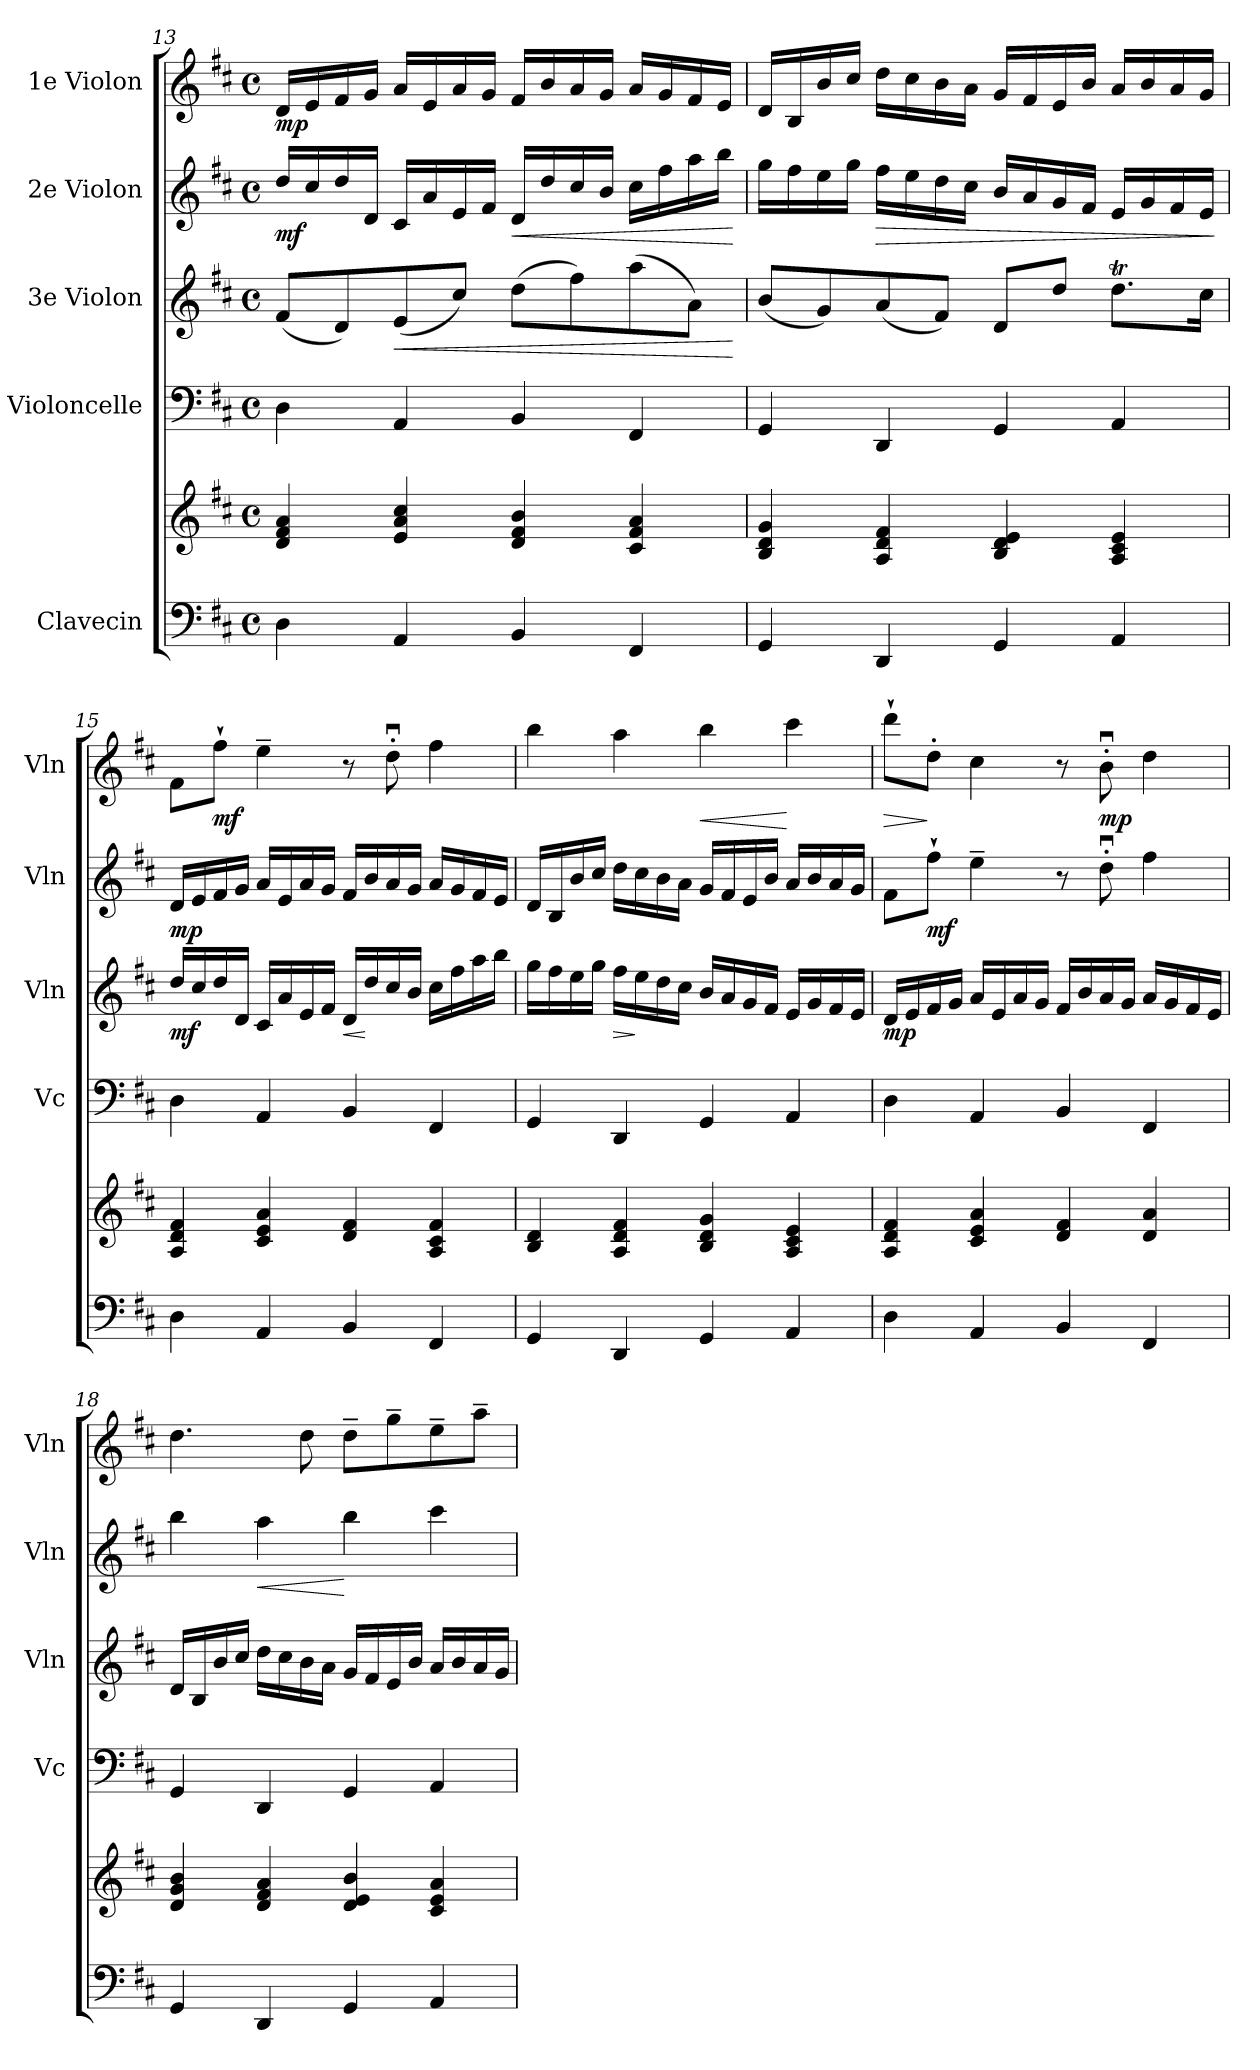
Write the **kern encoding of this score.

**kern	**kern	**kern	**kern	**dynam	**kern	**dynam	**kern	**dynam
*part5	*part5	*part4	*part3	*part3	*part2	*part2	*part1	*part1
*staff6	*staff5	*staff4	*staff3	*staff3	*staff2	*staff2	*staff1	*staff1
*I"Clavecin	*	*I"Violoncelle	*I"3e Violon	*	*I"2e Violon	*	*I"1e Violon	*
*	*	*I'Vc	*I'Vln	*	*I'Vln	*	*I'Vln	*
!!LO:LB:g=z
*clefF4	*clefG2	*clefF4	*clefG2	*	*clefG2	*	*clefG2	*
*k[f#c#]	*k[f#c#]	*k[f#c#]	*k[f#c#]	*	*k[f#c#]	*	*k[f#c#]	*
*M4/4	*M4/4	*M4/4	*M4/4	*	*M4/4	*	*M4/4	*
*met(c)	*met(c)	*met(c)	*met(c)	*	*met(c)	*	*met(c)	*
=13	=13	=13	=13	=13	=13	=13	=13	=13
!	!	!	!	!	!	!LO:DY:b	!	!LO:DY:b
4D\	4d/ 4f#/ 4a/	4D\	(8f#/L	.	16dd/LL	mf	16d/LL	mp
.	.	.	.	.	16cc#/	.	16e/	.
.	.	.	8d/)	.	16dd/	.	16f#/	.
.	.	.	.	.	16d/JJ	.	16g/JJ	.
!	!	!	!	!LO:HP:b	!	!	!	!
4AA/	4e/ 4a/ 4cc#/	4AA/	(8e/	<	16c#/LL	.	16a/LL	.
.	.	.	.	.	16a/	.	16e/	.
.	.	.	8cc#/J)	.	16e/	.	16a/	.
.	.	.	.	.	16f#/JJ	.	16g/JJ	.
!	!	!	!	!	!	!LO:HP:b	!	!
4BB/	4d/ 4f#/ 4b/	4BB/	(>8dd\L	.	16d/LL	<	16f#/LL	.
.	.	.	.	.	16dd/	.	16b/	.
.	.	.	8ff#\)	.	16cc#/	.	16a/	.
.	.	.	.	.	16b/JJ	.	16g/JJ	.
4FF#/	4c#/ 4f#/ 4a/	4FF#/	(>8aa\	.	16cc#\LL	.	16a/LL	.
.	.	.	.	.	16ff#\	.	16g/	.
.	.	.	8a\J)	.	16aa\	.	16f#/	.
.	.	.	.	.	16bb\JJ	.	16e/JJ	.
.	.	.	.	[	.	[	.	.
=14	=14	=14	=14	=14	=14	=14	=14	=14
4GG/	4B/ 4d/ 4g/	4GG/	(8b/L	.	16gg\LL	.	16d/LL	.
.	.	.	.	.	16ff#\	.	16B/	.
.	.	.	8g/)	.	16ee\	.	16b/	.
.	.	.	.	.	16gg\JJ	.	16cc#/JJ	.
!	!	!	!	!	!	!LO:HP:b	!	!
4DD/	4A/ 4d/ 4f#/	4DD/	(8a/	.	16ff#\LL	>	16dd\LL	.
.	.	.	.	.	16ee\	.	16cc#\	.
.	.	.	8f#/J)	.	16dd\	.	16b\	.
.	.	.	.	.	16cc#\JJ	.	16a\JJ	.
4GG/	4B/ 4d/ 4e/	4GG/	8d/L	.	16b/LL	.	16g/LL	.
.	.	.	.	.	16a/	.	16f#/	.
.	.	.	8dd/J	.	16g/	.	16e/	.
.	.	.	.	.	16f#/JJ	.	16b/JJ	.
4AA/	4A/ 4c#/ 4e/	4AA/	8.ddT\L	.	16e/LL	.	16a/LL	.
.	.	.	.	.	16g/	.	16b/	.
.	.	.	.	.	16f#/	.	16a/	.
.	.	.	16cc#\Jk	.	16e/JJ	.	16g/JJ	.
.	.	.	.	.	.	]	.	.
!!LO:PB:g=z
=15	=15	=15	=15	=15	=15	=15	=15	=15
!	!	!	!	!LO:DY:b	!	!LO:DY:b	!	!
4D\	4A/ 4d/ 4f#/	4D\	16dd/LL	mf	16d/LL	mp	8f#\L	.
.	.	.	16cc#/	.	16e/	.	.	.
!	!	!	!	!	!	!	!	!LO:DY:b
.	.	.	16dd/	.	16f#/	.	8ff#`\J	mf
.	.	.	16d/JJ	.	16g/JJ	.	.	.
4AA/	4c#/ 4e/ 4a/	4AA/	16c#/LL	.	16a/LL	.	4ee~\	.
.	.	.	16a/	.	16e/	.	.	.
.	.	.	16e/	.	16a/	.	.	.
.	.	.	16f#/JJ	.	16g/JJ	.	.	.
!	!	!	!	!LO:HP:b	!	!	!	!
4BB/	4d/ 4f#/	4BB/	16d/LL	<	16f#/LL	.	8r	.
.	.	.	16dd/	[	16b/	.	.	.
.	.	.	16cc#/	.	16a/	.	8ddu'\	.
.	.	.	16b/JJ	.	16g/JJ	.	.	.
4FF#/	4A/ 4c#/ 4f#/	4FF#/	16cc#\LL	.	16a/LL	.	4ff#\	.
.	.	.	16ff#\	.	16g/	.	.	.
.	.	.	16aa\	.	16f#/	.	.	.
.	.	.	16bb\JJ	.	16e/JJ	.	.	.
=16	=16	=16	=16	=16	=16	=16	=16	=16
4GG/	4B/ 4d/	4GG/	16gg\LL	.	16d/LL	.	4bb\	.
.	.	.	16ff#\	.	16B/	.	.	.
.	.	.	16ee\	.	16b/	.	.	.
.	.	.	16gg\JJ	.	16cc#/JJ	.	.	.
!	!	!	!	!LO:HP:b	!	!	!	!
4DD/	4A/ 4d/ 4f#/	4DD/	16ff#\LL	>	16dd\LL	.	4aa\	.
.	.	.	16ee\	]	16cc#\	.	.	.
.	.	.	16dd\	.	16b\	.	.	.
.	.	.	16cc#\JJ	.	16a\JJ	.	.	.
!	!	!	!	!	!	!	!	!LO:HP:b
4GG/	4B/ 4d/ 4g/	4GG/	16b/LL	.	16g/LL	.	4bb\	<
.	.	.	16a/	.	16f#/	.	.	.
.	.	.	16g/	.	16e/	.	.	.
.	.	.	16f#/JJ	.	16b/JJ	.	.	.
4AA/	4A/ 4c#/ 4e/	4AA/	16e/LL	.	16a/LL	.	4ccc#\	[
.	.	.	16g/	.	16b/	.	.	.
.	.	.	16f#/	.	16a/	.	.	.
.	.	.	16e/JJ	.	16g/JJ	.	.	.
!!LO:LB:g=z
=17	=17	=17	=17	=17	=17	=17	=17	=17
!	!	!	!	!LO:DY:b	!	!	!	!LO:HP:b
4D\	4A/ 4d/ 4f#/	4D\	16d/LL	mp	8f#\L	.	8ddd`\L	>
.	.	.	16e/	.	.	.	.	.
!	!	!	!	!	!	!LO:DY:b	!	!
.	.	.	16f#/	.	8ff#`\J	mf	8dd'\J	]
.	.	.	16g/JJ	.	.	.	.	.
4AA/	4c#/ 4e/ 4a/	4AA/	16a/LL	.	4ee~\	.	4cc#\	.
.	.	.	16e/	.	.	.	.	.
.	.	.	16a/	.	.	.	.	.
.	.	.	16g/JJ	.	.	.	.	.
4BB/	4d/ 4f#/	4BB/	16f#/LL	.	8r	.	8r	.
.	.	.	16b/	.	.	.	.	.
!	!	!	!	!	!	!	!	!LO:DY:b
.	.	.	16a/	.	8ddu'\	.	8bu'\	mp
.	.	.	16g/JJ	.	.	.	.	.
4FF#/	4d/ 4a/	4FF#/	16a/LL	.	4ff#\	.	4dd\	.
.	.	.	16g/	.	.	.	.	.
.	.	.	16f#/	.	.	.	.	.
.	.	.	16e/JJ	.	.	.	.	.
=18	=18	=18	=18	=18	=18	=18	=18	=18
4GG/	4d/ 4g/ 4b/	4GG/	16d/LL	.	4bb\	.	4.dd\	.
.	.	.	16B/	.	.	.	.	.
.	.	.	16b/	.	.	.	.	.
.	.	.	16cc#/JJ	.	.	.	.	.
!	!	!	!	!	!	!LO:HP:b	!	!
4DD/	4d/ 4f#/ 4a/	4DD/	16dd\LL	.	4aa\	<	.	.
.	.	.	16cc#\	.	.	.	.	.
.	.	.	16b\	.	.	.	8dd\	.
.	.	.	16a\JJ	.	.	.	.	.
4GG/	4d/ 4e/ 4b/	4GG/	16g/LL	.	4bb\	[	8dd~\L	.
.	.	.	16f#/	.	.	.	.	.
.	.	.	16e/	.	.	.	8gg~\	.
.	.	.	16b/JJ	.	.	.	.	.
4AA/	4c#/ 4e/ 4a/	4AA/	16a/LL	.	4ccc#\	.	8ee~\	.
.	.	.	16b/	.	.	.	.	.
.	.	.	16a/	.	.	.	8aa~\J	.
.	.	.	16g/JJ	.	.	.	.	.
=	=	=	=	=	=	=	=	=
*-	*-	*-	*-	*-	*-	*-	*-	*-
